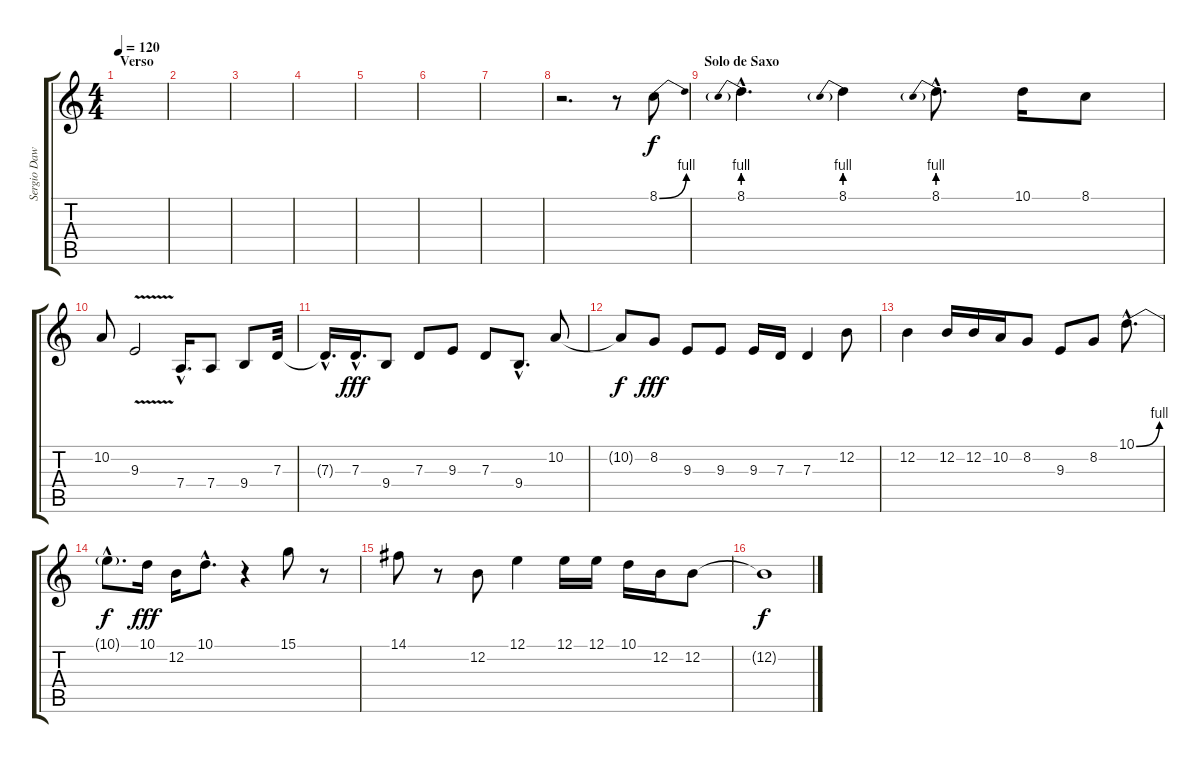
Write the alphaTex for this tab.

\track ("Sergio Dawi" "Sergio Daw") {instrument altosax}
\staff {score tabs}
\tuning (E4 B3 G3 D3 A2 E2) {hide}
\ts (4 4)
\section ("" "Verso")
\tempo 120
\clef g2
\ks c
|
|
|
|
|
|
|
r.2{d} r.8 8.1{be (bend 0 0 60 4)}.8{volume 15} |
\section ("" "Solo de Saxo")
8.1{be (prebend 0 4 60 4) hac}.4{d} 8.1{be (prebend 0 4 60 4)}.4 8.1{be (prebend 0 4 60 4) hac}.8{d} 10.1.16 8.1.8 |
10.2.8 9.3{v}.2 7.4{hac}.16{d} 7.4.8 9.4.8 7.3.32 |
7.3{hac t}.16{d dy f} 7.3{hac}.16{d dy fff} 9.4.8 7.3.8 9.3.8 7.3.8 9.4{hac}.8{d} 10.2.8 |
10.2{t}.8{dy f} 8.2.8{dy fff} 9.3.8 9.3.8 9.3.16 7.3.16 7.3.4 12.2.8 |
12.2.4 12.2.16 12.2.16 10.2.16 8.2.8 9.3.8 8.2.8 10.1{be (bend 0 0 60 4) hac}.8{d} |
10.1{hac t}.8{d dy f} 10.1.16{dy fff} 12.2.16 10.1{hac}.8{d} r.4 15.1.8 r.8 |
14.1.8 r.8 12.2.8 12.1.4 12.1.16 12.1.16 10.1.16 12.2.16 12.2.8{volume 9} |
12.2{t}.1{dy f}
